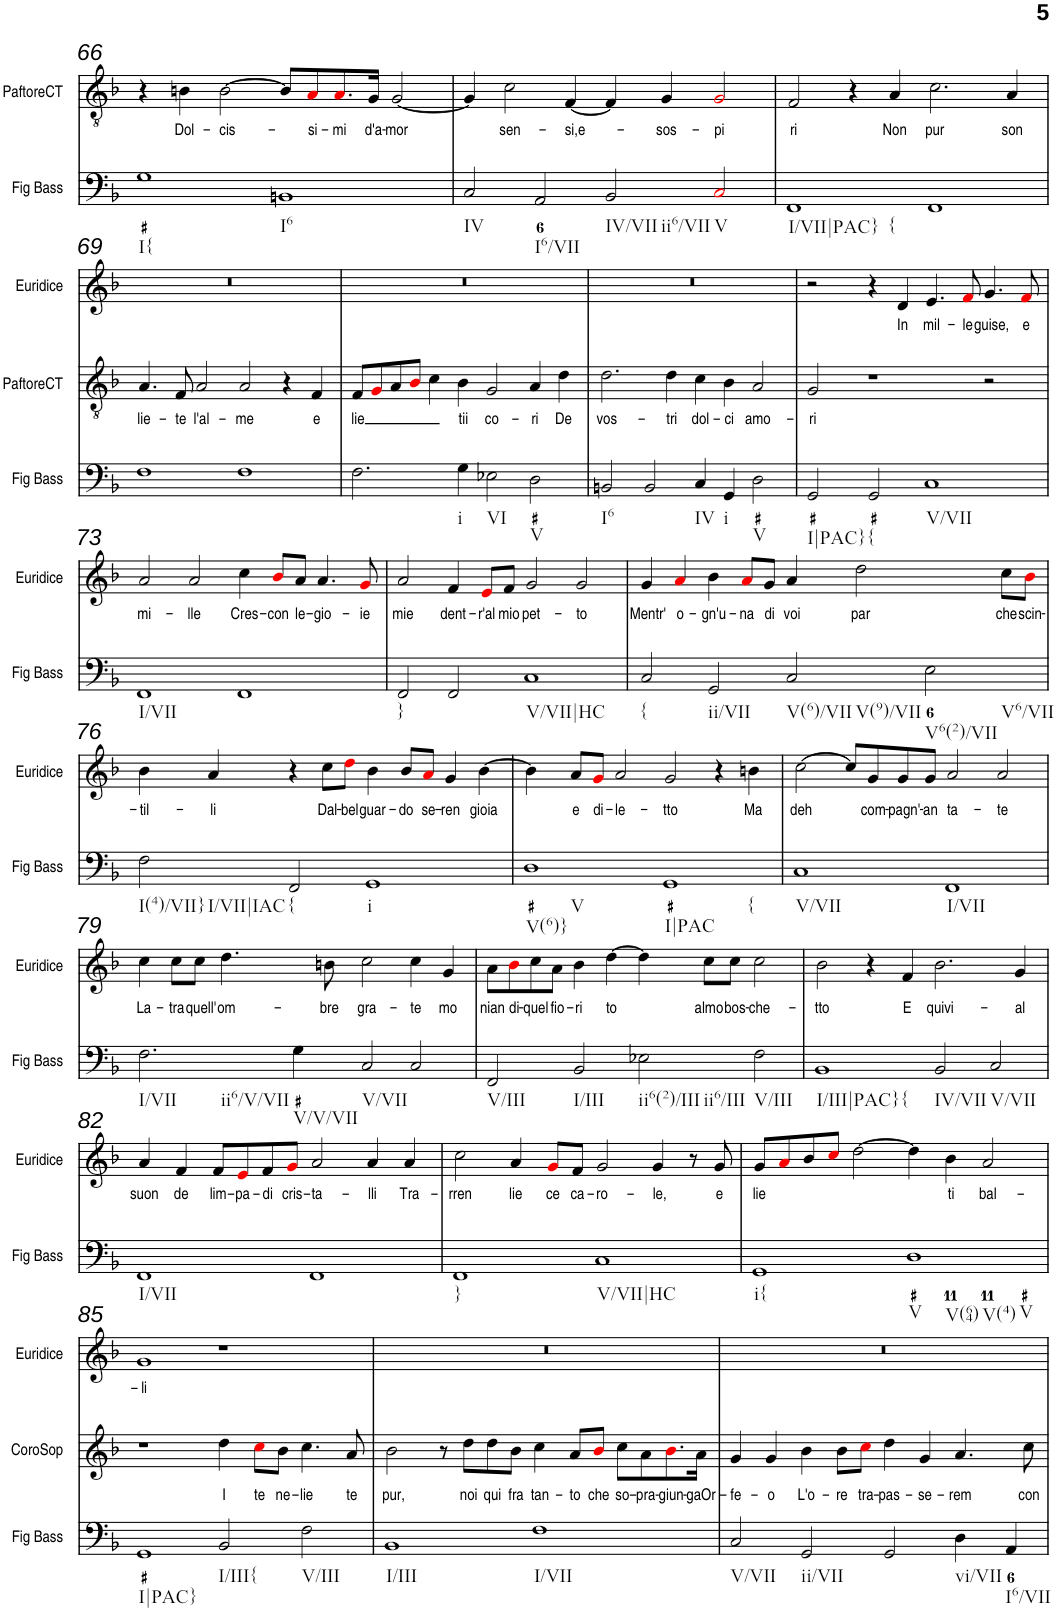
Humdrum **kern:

**kern	**kern	**text	**kern	**text	**kern	**text
*part4	*part3	*part3	*part2	*part2	*part1	*part1
*staff4	*staff3	*staff3	*staff2	*staff2	*staff1	*staff1
*I"Fig Bass	*I"CoroSop	*	*I"Paftore del Coro	*	*I"Euridice	*
*I'Fig Bass	*I'CoroSop	*	*	*	*I'Euridice	*
!!LO:PB:g=z
*clefF4	*clefG2	*	*clefGv2	*	*clefG2	*
*k[b-]	*k[b-]	*	*k[b-]	*	*k[b-]	*
*M4/2	*M4/2	*	*M4/2	*	*M4/2	*
=66	=66	=66	=66	=66	=66	=66
!LO:TX:b:t=I{	!	!	!	!	!	!
1G	0r	.	4r	.	0r	.
!	!	!	!	!LO:LY:b	!	!
.	.	.	4Bn\	Dol-	.	.
!	!	!	!	!LO:LY:b	!	!
.	.	.	[2B\	-cis-	.	.
!LO:TX:b:t=I6	!	!	!	!	!	!
1BBn	.	.	8B/L]	.	.	.
!	!	!	!	!LO:LY:b	!	!
.	.	.	8Ai/	-si-	.	.
!	!	!	!	!LO:LY:b	!	!
.	.	.	8.Ai/	-mi	.	.
!	!	!	!	!LO:LY:b	!	!
.	.	.	16G/Jk	d'a-	.	.
!	!	!	!	!LO:LY:b	!	!
.	.	.	[2G/	-mor	.	.
=67	=67	=67	=67	=67	=67	=67
!LO:TX:b:t=IV	!	!	!	!	!	!
2C/	0r	.	4G/]	.	0r	.
!	!	!	!	!LO:LY:b	!	!
.	.	.	2c\	sen-	.	.
!LO:TX:b:t=I6/VII	!	!	!	!	!	!
2AA/	.	.	.	.	.	.
!	!	!	!	!LO:LY:b	!	!
.	.	.	[4F/	-si,e-	.	.
!LO:TX:b:t=IV/VII	!	!	!	!	!	!
!LO:TX:b:t=ii6/VII	!	!	!	!	!	!
2BB-/	.	.	4F/]	.	.	.
!	!	!	!	!LO:LY:b	!	!
.	.	.	4G/	-sos-	.	.
!LO:TX:b:t=V	!	!	!	!	!	!
!	!	!	!	!LO:LY:b	!	!
2Ci/	.	.	2Gi/	-pi	.	.
=68	=68	=68	=68	=68	=68	=68
!LO:TX:b:t=I/VII|PAC}	!	!	!	!	!	!
!LO:TX:b:t={	!	!	!	!	!	!
!	!	!	!	!LO:LY:b	!	!
1FF	0r	.	2F/	ri	0r	.
.	.	.	4r	.	.	.
!	!	!	!	!LO:LY:b	!	!
.	.	.	4A/	Non	.	.
!	!	!	!	!LO:LY:b	!	!
1FF	.	.	2.c\	pur	.	.
!	!	!	!	!LO:LY:b	!	!
.	.	.	4A/	son	.	.
!!LO:LB:g=z
=69	=69	=69	=69	=69	=69	=69
!	!	!	!	!LO:LY:b	!	!
1F	0r	.	4.A/	lie-	0r	.
!	!	!	!	!LO:LY:b	!	!
.	.	.	8F/	-te	.	.
!	!	!	!	!LO:LY:b	!	!
.	.	.	2A/	l'al-	.	.
!	!	!	!	!LO:LY:b	!	!
1F	.	.	2A/	-me	.	.
.	.	.	4r	.	.	.
!	!	!	!	!LO:LY:b	!	!
.	.	.	4F/	e	.	.
=70	=70	=70	=70	=70	=70	=70
!	!	!	!	!LO:LY:b	!	!
2.F\	0r	.	8F/L	lie	0r	.
.	.	.	8Gi/	.	.	.
.	.	.	8A/	.	.	.
.	.	.	8B-i/J	.	.	.
.	.	.	4c\	.	.	.
!LO:TX:b:t=i	!	!	!	!	!	!
!	!	!	!	!LO:LY:b	!	!
4G\	.	.	4B-\	tii	.	.
!LO:TX:b:t=VI	!	!	!	!	!	!
!	!	!	!	!LO:LY:b	!	!
2E-X\	.	.	2G/	co-	.	.
!LO:TX:b:t=V	!	!	!	!	!	!
!	!	!	!	!LO:LY:b	!	!
2D\	.	.	4A/	-ri	.	.
!	!	!	!	!LO:LY:b	!	!
.	.	.	4d\	De	.	.
=71	=71	=71	=71	=71	=71	=71
!LO:TX:b:t=I6	!	!	!	!	!	!
!	!	!	!	!LO:LY:b	!	!
2BBn/	0r	.	2.d\	vos-	0r	.
2BB/	.	.	.	.	.	.
!	!	!	!	!LO:LY:b	!	!
.	.	.	4d\	-tri	.	.
!LO:TX:b:t=IV	!	!	!	!	!	!
!	!	!	!	!LO:LY:b	!	!
4C/	.	.	4c\	dol-	.	.
!LO:TX:b:t=i	!	!	!	!	!	!
!	!	!	!	!LO:LY:b	!	!
4GG/	.	.	4B-\	-ci	.	.
!LO:TX:b:t=V	!	!	!	!	!	!
!	!	!	!	!LO:LY:b	!	!
2D\	.	.	2A/	amo-	.	.
=72	=72	=72	=72	=72	=72	=72
!LO:TX:b:t=I|PAC}	!	!	!	!	!	!
!	!	!	!	!LO:LY:b	!	!
2GG/	0r	.	2G/	-ri	2r	.
!LO:TX:b:t={	!	!	!	!	!	!
2GG/	.	.	1r	.	4r	.
!	!	!	!	!	!	!LO:LY:b
.	.	.	.	.	4d/	In
!LO:TX:b:t=V/VII	!	!	!	!	!	!
!	!	!	!	!	!	!LO:LY:b
1C	.	.	.	.	4.e/	mil-
!	!	!	!	!	!	!LO:LY:b
.	.	.	.	.	8fi/	-le
!	!	!	!	!	!	!LO:LY:b
.	.	.	2r	.	4.g/	guise,
!	!	!	!	!	!	!LO:LY:b
.	.	.	.	.	8fi/	e
!!LO:LB:g=z
=73	=73	=73	=73	=73	=73	=73
!LO:TX:b:t=I/VII	!	!	!	!	!	!
!	!	!	!	!	!	!LO:LY:b
1FF	0r	.	0r	.	2a/	mi-
!	!	!	!	!	!	!LO:LY:b
.	.	.	.	.	2a/	-lle
!	!	!	!	!	!	!LO:LY:b
1FF	.	.	.	.	4cc\	Cres-
!	!	!	!	!	!	!LO:LY:b
.	.	.	.	.	8b-i/L	-con
!	!	!	!	!	!	!LO:LY:b
.	.	.	.	.	8a/J	le-
!	!	!	!	!	!	!LO:LY:b
.	.	.	.	.	4.a/	-gio-
!	!	!	!	!	!	!LO:LY:b
.	.	.	.	.	8gi/	-ie
=74	=74	=74	=74	=74	=74	=74
!LO:TX:b:t=}	!	!	!	!	!	!
!	!	!	!	!	!	!LO:LY:b
2FF/	0r	.	0r	.	2a/	mie
!	!	!	!	!	!	!LO:LY:b
2FF/	.	.	.	.	4f/	dent-
!	!	!	!	!	!	!LO:LY:b
.	.	.	.	.	8ei/L	-r'al
!	!	!	!	!	!	!LO:LY:b
.	.	.	.	.	8f/J	mio
!LO:TX:b:t=V/VII|HC	!	!	!	!	!	!
!	!	!	!	!	!	!LO:LY:b
1C	.	.	.	.	2g/	pet-
!	!	!	!	!	!	!LO:LY:b
.	.	.	.	.	2g/	-to
=75	=75	=75	=75	=75	=75	=75
!LO:TX:b:t={	!	!	!	!	!	!
!	!	!	!	!	!	!LO:LY:b
2C/	0r	.	0r	.	4g/	Mentr'
!	!	!	!	!	!	!LO:LY:b
.	.	.	.	.	4ai/	o-
!LO:TX:b:t=ii/VII	!	!	!	!	!	!
!	!	!	!	!	!	!LO:LY:b
2GG/	.	.	.	.	4b-\	-gn'u-
!	!	!	!	!	!	!LO:LY:b
.	.	.	.	.	8ai/L	-na
!	!	!	!	!	!	!LO:LY:b
.	.	.	.	.	8g/J	di
!LO:TX:b:t=V(6)/VII	!	!	!	!	!	!
!LO:TX:b:t=V(9)/VII	!	!	!	!	!	!
!	!	!	!	!	!	!LO:LY:b
2C/	.	.	.	.	4a/	voi
!	!	!	!	!	!	!LO:LY:b
.	.	.	.	.	2dd\	par
!LO:TX:b:t=V6(2)/VII	!	!	!	!	!	!
!LO:TX:b:t=V6/VII	!	!	!	!	!	!
2E\	.	.	.	.	.	.
!	!	!	!	!	!	!LO:LY:b
.	.	.	.	.	8cc\L	che
!	!	!	!	!	!	!LO:LY:b
.	.	.	.	.	8b-i\J	scin-
!!LO:LB:g=z
=76	=76	=76	=76	=76	=76	=76
!LO:TX:b:t=I(4)/VII}	!	!	!	!	!	!
!LO:TX:b:t=I/VII|IAC	!	!	!	!	!	!
!	!	!	!	!	!	!LO:LY:b
2F\	0r	.	0r	.	4b-\	-til-
!	!	!	!	!	!	!LO:LY:b
.	.	.	.	.	4a/	-li
!LO:TX:b:t={	!	!	!	!	!	!
2FF/	.	.	.	.	4r	.
!	!	!	!	!	!	!LO:LY:b
.	.	.	.	.	8cc\L	Dal-
!	!	!	!	!	!	!LO:LY:b
.	.	.	.	.	8ddi\J	-bel
!LO:TX:b:t=i	!	!	!	!	!	!
!	!	!	!	!	!	!LO:LY:b
1GG	.	.	.	.	4b-\	guar-
!	!	!	!	!	!	!LO:LY:b
.	.	.	.	.	8b-/L	-do
!	!	!	!	!	!	!LO:LY:b
.	.	.	.	.	8ai/J	se-
!	!	!	!	!	!	!LO:LY:b
.	.	.	.	.	4g/	-ren
!	!	!	!	!	!	!LO:LY:b
.	.	.	.	.	[4b-\	gioia
=77	=77	=77	=77	=77	=77	=77
!LO:TX:b:t=V(6)}	!	!	!	!	!	!
!LO:TX:b:t=V	!	!	!	!	!	!
1D	0r	.	0r	.	4b-\]	.
!	!	!	!	!	!	!LO:LY:b
.	.	.	.	.	8a/L	e
!	!	!	!	!	!	!LO:LY:b
.	.	.	.	.	8gi/J	di-
!	!	!	!	!	!	!LO:LY:b
.	.	.	.	.	2a/	-le-
!LO:TX:b:t=I|PAC	!	!	!	!	!	!
!LO:TX:b:t={	!	!	!	!	!	!
!	!	!	!	!	!	!LO:LY:b
1GG	.	.	.	.	2g/	-tto
.	.	.	.	.	4r	.
!	!	!	!	!	!	!LO:LY:b
.	.	.	.	.	4bn\	Ma
=78	=78	=78	=78	=78	=78	=78
!LO:TX:b:t=V/VII	!	!	!	!	!	!
!	!	!	!	!	!	!LO:LY:b
1C	0r	.	0r	.	[2cc\	deh
.	.	.	.	.	8cc/L]	.
!	!	!	!	!	!	!LO:LY:b
.	.	.	.	.	8g/	com-
!	!	!	!	!	!	!LO:LY:b
.	.	.	.	.	8g/	-pagn'-
!	!	!	!	!	!	!LO:LY:b
.	.	.	.	.	8g/J	-an
!LO:TX:b:t=I/VII	!	!	!	!	!	!
!	!	!	!	!	!	!LO:LY:b
1FF	.	.	.	.	2a/	ta-
!	!	!	!	!	!	!LO:LY:b
.	.	.	.	.	2a/	-te
!!LO:LB:g=z
=79	=79	=79	=79	=79	=79	=79
!LO:TX:b:t=I/VII	!	!	!	!	!	!
!LO:TX:b:t=ii6/V/VII	!	!	!	!	!	!
!	!	!	!	!	!	!LO:LY:b
2.F\	0r	.	0r	.	4cc\	La-
!	!	!	!	!	!	!LO:LY:b
.	.	.	.	.	8cc\L	-tra
!	!	!	!	!	!	!LO:LY:b
.	.	.	.	.	8cc\J	quell'
!	!	!	!	!	!	!LO:LY:b
.	.	.	.	.	4.dd\	om-
!LO:TX:b:t=V/V/VII	!	!	!	!	!	!
4G\	.	.	.	.	.	.
!	!	!	!	!	!	!LO:LY:b
.	.	.	.	.	8bn\	-bre
!LO:TX:b:t=V/VII	!	!	!	!	!	!
!	!	!	!	!	!	!LO:LY:b
2C/	.	.	.	.	2cc\	gra-
!	!	!	!	!	!	!LO:LY:b
2C/	.	.	.	.	4cc\	-te
!	!	!	!	!	!	!LO:LY:b
.	.	.	.	.	4g/	mo
=80	=80	=80	=80	=80	=80	=80
!LO:TX:b:t=V/III	!	!	!	!	!	!
!	!	!	!	!	!	!LO:LY:b
2FF/	0r	.	0r	.	8a\L	nian
!	!	!	!	!	!	!LO:LY:b
.	.	.	.	.	8b-i\	di-
!	!	!	!	!	!	!LO:LY:b
.	.	.	.	.	8cc\	-quel
!	!	!	!	!	!	!LO:LY:b
.	.	.	.	.	8a\J	fio-
!LO:TX:b:t=I/III	!	!	!	!	!	!
!	!	!	!	!	!	!LO:LY:b
2BB-/	.	.	.	.	4b-\	-ri
!	!	!	!	!	!	!LO:LY:b
.	.	.	.	.	[4dd\	to
!LO:TX:b:t=ii6(2)/III	!	!	!	!	!	!
!LO:TX:b:t=ii6/III	!	!	!	!	!	!
2E-X\	.	.	.	.	4dd\]	.
!	!	!	!	!	!	!LO:LY:b
.	.	.	.	.	8cc\L	almo
!	!	!	!	!	!	!LO:LY:b
.	.	.	.	.	8cc\J	bos-
!LO:TX:b:t=V/III	!	!	!	!	!	!
!	!	!	!	!	!	!LO:LY:b
2F\	.	.	.	.	2cc\	-che-
=81	=81	=81	=81	=81	=81	=81
!LO:TX:b:t=I/III|PAC}	!	!	!	!	!	!
!LO:TX:b:t={	!	!	!	!	!	!
!	!	!	!	!	!	!LO:LY:b
1BB-	0r	.	0r	.	2b-\	-tto
.	.	.	.	.	4r	.
!	!	!	!	!	!	!LO:LY:b
.	.	.	.	.	4f/	E
!LO:TX:b:t=IV/VII	!	!	!	!	!	!
!	!	!	!	!	!	!LO:LY:b
2BB-/	.	.	.	.	2.b-\	quivi-
!LO:TX:b:t=V/VII	!	!	!	!	!	!
2C/	.	.	.	.	.	.
!	!	!	!	!	!	!LO:LY:b
.	.	.	.	.	4g/	-al
!!LO:LB:g=z
=82	=82	=82	=82	=82	=82	=82
!LO:TX:b:t=I/VII	!	!	!	!	!	!
!	!	!	!	!	!	!LO:LY:b
1FF	0r	.	0r	.	4a/	suon
!	!	!	!	!	!	!LO:LY:b
.	.	.	.	.	4f/	de
!	!	!	!	!	!	!LO:LY:b
.	.	.	.	.	8f/L	lim-
!	!	!	!	!	!	!LO:LY:b
.	.	.	.	.	8ei/	-pa-
!	!	!	!	!	!	!LO:LY:b
.	.	.	.	.	8f/	-di
!	!	!	!	!	!	!LO:LY:b
.	.	.	.	.	8gi/J	cris-
!	!	!	!	!	!	!LO:LY:b
1FF	.	.	.	.	2a/	-ta-
!	!	!	!	!	!	!LO:LY:b
.	.	.	.	.	4a/	-lli
!	!	!	!	!	!	!LO:LY:b
.	.	.	.	.	4a/	Tra-
=83	=83	=83	=83	=83	=83	=83
!LO:TX:b:t=}	!	!	!	!	!	!
!	!	!	!	!	!	!LO:LY:b
1FF	0r	.	0r	.	2cc\	-rren
!	!	!	!	!	!	!LO:LY:b
.	.	.	.	.	4a/	lie
!	!	!	!	!	!	!LO:LY:b
.	.	.	.	.	8gi/L	ce
!	!	!	!	!	!	!LO:LY:b
.	.	.	.	.	8f/J	ca-
!LO:TX:b:t=V/VII|HC	!	!	!	!	!	!
!	!	!	!	!	!	!LO:LY:b
1C	.	.	.	.	2g/	-ro-
!	!	!	!	!	!	!LO:LY:b
.	.	.	.	.	4g/	-le,
.	.	.	.	.	8r	.
!	!	!	!	!	!	!LO:LY:b
.	.	.	.	.	8g/	e
=84	=84	=84	=84	=84	=84	=84
!LO:TX:b:t=i{	!	!	!	!	!	!
!	!	!	!	!	!	!LO:LY:b
1GG	0r	.	0r	.	8g/L	lie
.	.	.	.	.	8ai/	.
.	.	.	.	.	8b-/	.
.	.	.	.	.	8cci/J	.
.	.	.	.	.	[2dd\	.
!LO:TX:b:t=V	!	!	!	!	!	!
!LO:TX:b:t=V(64)	!	!	!	!	!	!
!LO:TX:b:t=V(4)	!	!	!	!	!	!
!LO:TX:b:t=V	!	!	!	!	!	!
1D	.	.	.	.	4dd\]	.
!	!	!	!	!	!	!LO:LY:b
.	.	.	.	.	4b-\	ti
!	!	!	!	!	!	!LO:LY:b
.	.	.	.	.	2a/	bal-
!!LO:LB:g=z
=85	=85	=85	=85	=85	=85	=85
!LO:TX:b:t=I|PAC}	!	!	!	!	!	!
!	!	!	!	!	!	!LO:LY:b
1GG	1r	.	0r	.	1g	-li
!LO:TX:b:t=I/III{	!	!	!	!	!	!
!	!	!LO:LY:b	!	!	!	!
2BB-/	4dd\	I	.	.	1r	.
!	!	!LO:LY:b	!	!	!	!
.	8cci\L	te	.	.	.	.
!	!	!LO:LY:b	!	!	!	!
.	8b-\J	ne-	.	.	.	.
!LO:TX:b:t=V/III	!	!	!	!	!	!
!	!	!LO:LY:b	!	!	!	!
2F\	4.cc\	-lie	.	.	.	.
!	!	!LO:LY:b	!	!	!	!
.	8a/	te	.	.	.	.
=86	=86	=86	=86	=86	=86	=86
!LO:TX:b:t=I/III	!	!	!	!	!	!
!	!	!LO:LY:b	!	!	!	!
1BB-	2b-\	pur,	0r	.	0r	.
.	8r	.	.	.	.	.
!	!	!LO:LY:b	!	!	!	!
.	8dd\L	noi	.	.	.	.
!	!	!LO:LY:b	!	!	!	!
.	8dd\	qui	.	.	.	.
!	!	!LO:LY:b	!	!	!	!
.	8b-\J	fra	.	.	.	.
!LO:TX:b:t=I/VII	!	!	!	!	!	!
!	!	!LO:LY:b	!	!	!	!
1F	4cc\	tan-	.	.	.	.
!	!	!LO:LY:b	!	!	!	!
.	8a/L	-to	.	.	.	.
!	!	!LO:LY:b	!	!	!	!
.	8b-i/J	che	.	.	.	.
!	!	!LO:LY:b	!	!	!	!
.	8cc\L	so-	.	.	.	.
!	!	!LO:LY:b	!	!	!	!
.	8a\	-pra-	.	.	.	.
!	!	!LO:LY:b	!	!	!	!
.	8.b-i\	-giun-	.	.	.	.
!	!	!LO:LY:b	!	!	!	!
.	16a\Jk	-gaOr-	.	.	.	.
=87	=87	=87	=87	=87	=87	=87
!LO:TX:b:t=V/VII	!	!	!	!	!	!
!	!	!LO:LY:b	!	!	!	!
2C/	4g/	-fe-	0r	.	0r	.
!	!	!LO:LY:b	!	!	!	!
.	4g/	-o	.	.	.	.
!LO:TX:b:t=ii/VII	!	!	!	!	!	!
!	!	!LO:LY:b	!	!	!	!
2GG/	4b-\	L'o-	.	.	.	.
!	!	!LO:LY:b	!	!	!	!
.	8b-\L	-re	.	.	.	.
!	!	!LO:LY:b	!	!	!	!
.	8cci\J	tra-	.	.	.	.
!	!	!LO:LY:b	!	!	!	!
2GG/	4dd\	-pas-	.	.	.	.
!	!	!LO:LY:b	!	!	!	!
.	4g/	-se-	.	.	.	.
!LO:TX:b:t=vi/VII	!	!	!	!	!	!
!	!	!LO:LY:b	!	!	!	!
4D\	4.a/	-rem	.	.	.	.
!LO:TX:b:t=I6/VII	!	!	!	!	!	!
4AA/	.	.	.	.	.	.
!	!	!LO:LY:b	!	!	!	!
.	8cc\	con	.	.	.	.
=	=	=	=	=	=	=
*-	*-	*-	*-	*-	*-	*-
